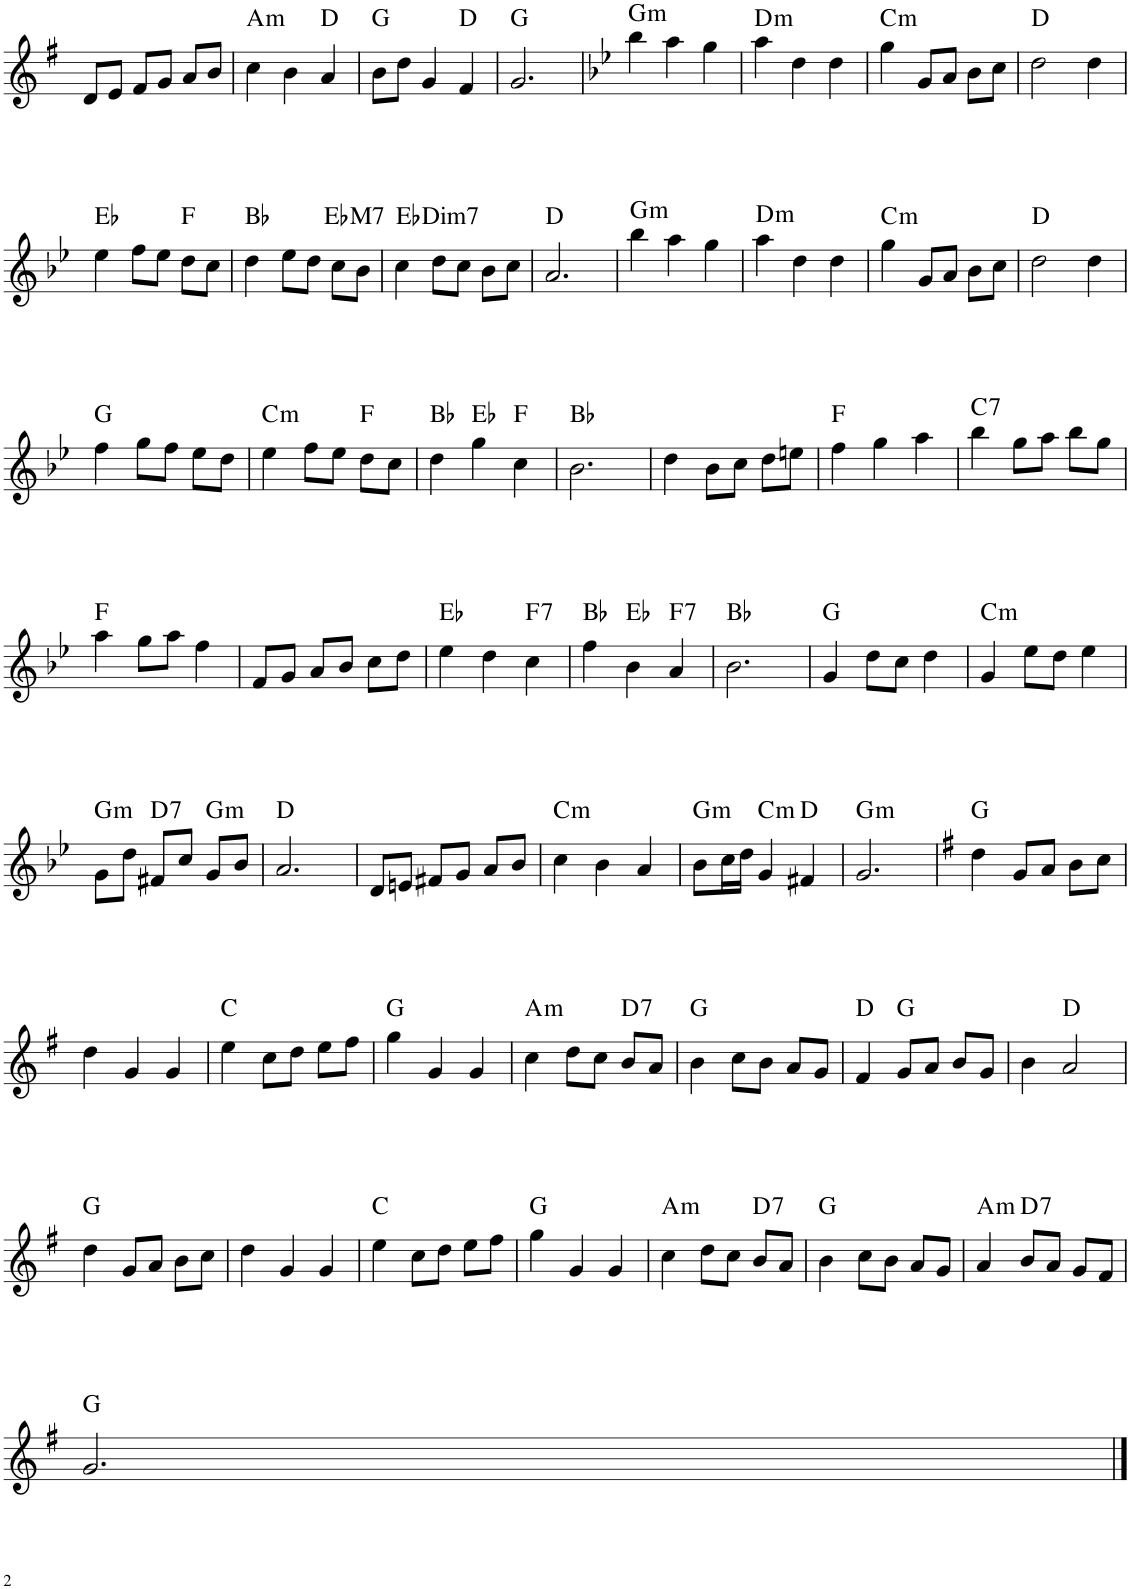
**kern	**harte
*part1	*part1
*staff1	*
*I"Piano	*
*I'Pno.	*
!!LO:PB:g=z
*clefG2	*
*k[f#]	*
*M3/4	*
=45	=45
8d/L	.
8e/J	.
8f#/L	.
8g/J	.
8a/L	.
8b/J	.
=46	=46
!	!LO:H:kt=m
4cc\	A:min
4b\	.
4a/	D:maj
=47	=47
8b\L	G:maj
8dd\J	.
4g/	.
4f#/	D:maj
=48	=48
2.g/	G:maj
=49	=49
*k[b-e-]	*
!	!LO:H:kt=m
4bb-\	G:min
4aa\	.
4gg\	.
=50	=50
!	!LO:H:kt=m
4aa\	D:min
4dd\	.
4dd\	.
=51	=51
!	!LO:H:kt=m
4gg\	C:min
8g/L	.
8a/J	.
8b-\L	.
8cc\J	.
=52	=52
2dd\	D:maj
4dd\	.
!!LO:LB:g=z
=53	=53
4ee-\	Eb:maj
8ff\L	.
8ee-\J	.
8dd\L	F:maj
8cc\J	.
=54	=54
4dd\	Bb:maj
8ee-\L	.
8dd\J	.
!	!LO:H:kt=M7
8cc\L	Eb:maj7
8b-\J	.
=55	=55
!	!LO:H:kt=Dim7
4cc\	Eb:dim7
8dd\L	.
8cc\J	.
8b-\L	.
8cc\J	.
=56	=56
2.a/	D:maj
=57	=57
!	!LO:H:kt=m
4bb-\	G:min
4aa\	.
4gg\	.
=58	=58
!	!LO:H:kt=m
4aa\	D:min
4dd\	.
4dd\	.
=59	=59
!	!LO:H:kt=m
4gg\	C:min
8g/L	.
8a/J	.
8b-\L	.
8cc\J	.
=60	=60
2dd\	D:maj
4dd\	.
!!LO:LB:g=z
=61	=61
4ff\	G:maj
8gg\L	.
8ff\J	.
8ee-\L	.
8dd\J	.
=62	=62
!	!LO:H:kt=m
4ee-\	C:min
8ff\L	.
8ee-\J	.
8dd\L	F:maj
8cc\J	.
=63	=63
4dd\	Bb:maj
4gg\	Eb:maj
4cc\	F:maj
=64	=64
2.b-\	Bb:maj
=65	=65
4dd\	.
8b-\L	.
8cc\J	.
8dd\L	.
8een\J	.
=66	=66
4ff\	F:maj
4gg\	.
4aa\	.
=67	=67
!	!LO:H:kt=7
4bb-\	C:7
8gg\L	.
8aa\J	.
8bb-\L	.
8gg\J	.
!!LO:LB:g=z
=68	=68
4aa\	F:maj
8gg\L	.
8aa\J	.
4ff\	.
=69	=69
8f/L	.
8g/J	.
8a/L	.
8b-/J	.
8cc\L	.
8dd\J	.
=70	=70
4ee-\	Eb:maj
4dd\	.
!	!LO:H:kt=7
4cc\	F:7
=71	=71
4ff\	Bb:maj
4b-\	Eb:maj
!	!LO:H:kt=7
4a/	F:7
=72	=72
2.b-\	Bb:maj
=73	=73
4g/	G:maj
8dd\L	.
8cc\J	.
4dd\	.
=74	=74
!	!LO:H:kt=m
4g/	C:min
8ee-\L	.
8dd\J	.
4ee-\	.
!!LO:LB:g=z
=75	=75
!	!LO:H:kt=m
8g\L	G:min
8dd\J	.
!	!LO:H:kt=7
8f#X/L	D:7
8cc/J	.
!	!LO:H:kt=m
8g/L	G:min
8b-/J	.
=76	=76
2.a/	D:maj
=77	=77
8d/L	.
8en/J	.
8f#X/L	.
8g/J	.
8a/L	.
8b-/J	.
=78	=78
!	!LO:H:kt=m
4cc\	C:min
4b-\	.
4a/	.
=79	=79
!	!LO:H:kt=m
8b-\L	G:min
16cc\L	.
16dd\JJ	.
!	!LO:H:kt=m
4g/	C:min
4f#X/	D:maj
=80	=80
!	!LO:H:kt=m
2.g/	G:min
=81	=81
*k[f#]	*
4dd\	G:maj
8g/L	.
8a/J	.
8b\L	.
8cc\J	.
!!LO:LB:g=z
=82	=82
4dd\	.
4g/	.
4g/	.
=83	=83
4ee\	C:maj
8cc\L	.
8dd\J	.
8ee\L	.
8ff#\J	.
=84	=84
4gg\	G:maj
4g/	.
4g/	.
=85	=85
!	!LO:H:kt=m
4cc\	A:min
8dd\L	.
8cc\J	.
!	!LO:H:kt=7
8b/L	D:7
8a/J	.
=86	=86
4b\	G:maj
8cc\L	.
8b\J	.
8a/L	.
8g/J	.
=87	=87
4f#/	D:maj
8g/L	G:maj
8a/J	.
8b/L	.
8g/J	.
=88	=88
4b\	.
2a/	D:maj
!!LO:LB:g=z
=89	=89
4dd\	G:maj
8g/L	.
8a/J	.
8b\L	.
8cc\J	.
=90	=90
4dd\	.
4g/	.
4g/	.
=91	=91
4ee\	C:maj
8cc\L	.
8dd\J	.
8ee\L	.
8ff#\J	.
=92	=92
4gg\	G:maj
4g/	.
4g/	.
=93	=93
!	!LO:H:kt=m
4cc\	A:min
8dd\L	.
8cc\J	.
!	!LO:H:kt=7
8b/L	D:7
8a/J	.
=94	=94
4b\	G:maj
8cc\L	.
8b\J	.
8a/L	.
8g/J	.
=95	=95
!	!LO:H:kt=m
4a/	A:min
!	!LO:H:kt=7
8b/L	D:7
8a/J	.
8g/L	.
8f#/J	.
!!LO:LB:g=z
=96	=96
2.g/	G:maj
==	==
*-	*-
